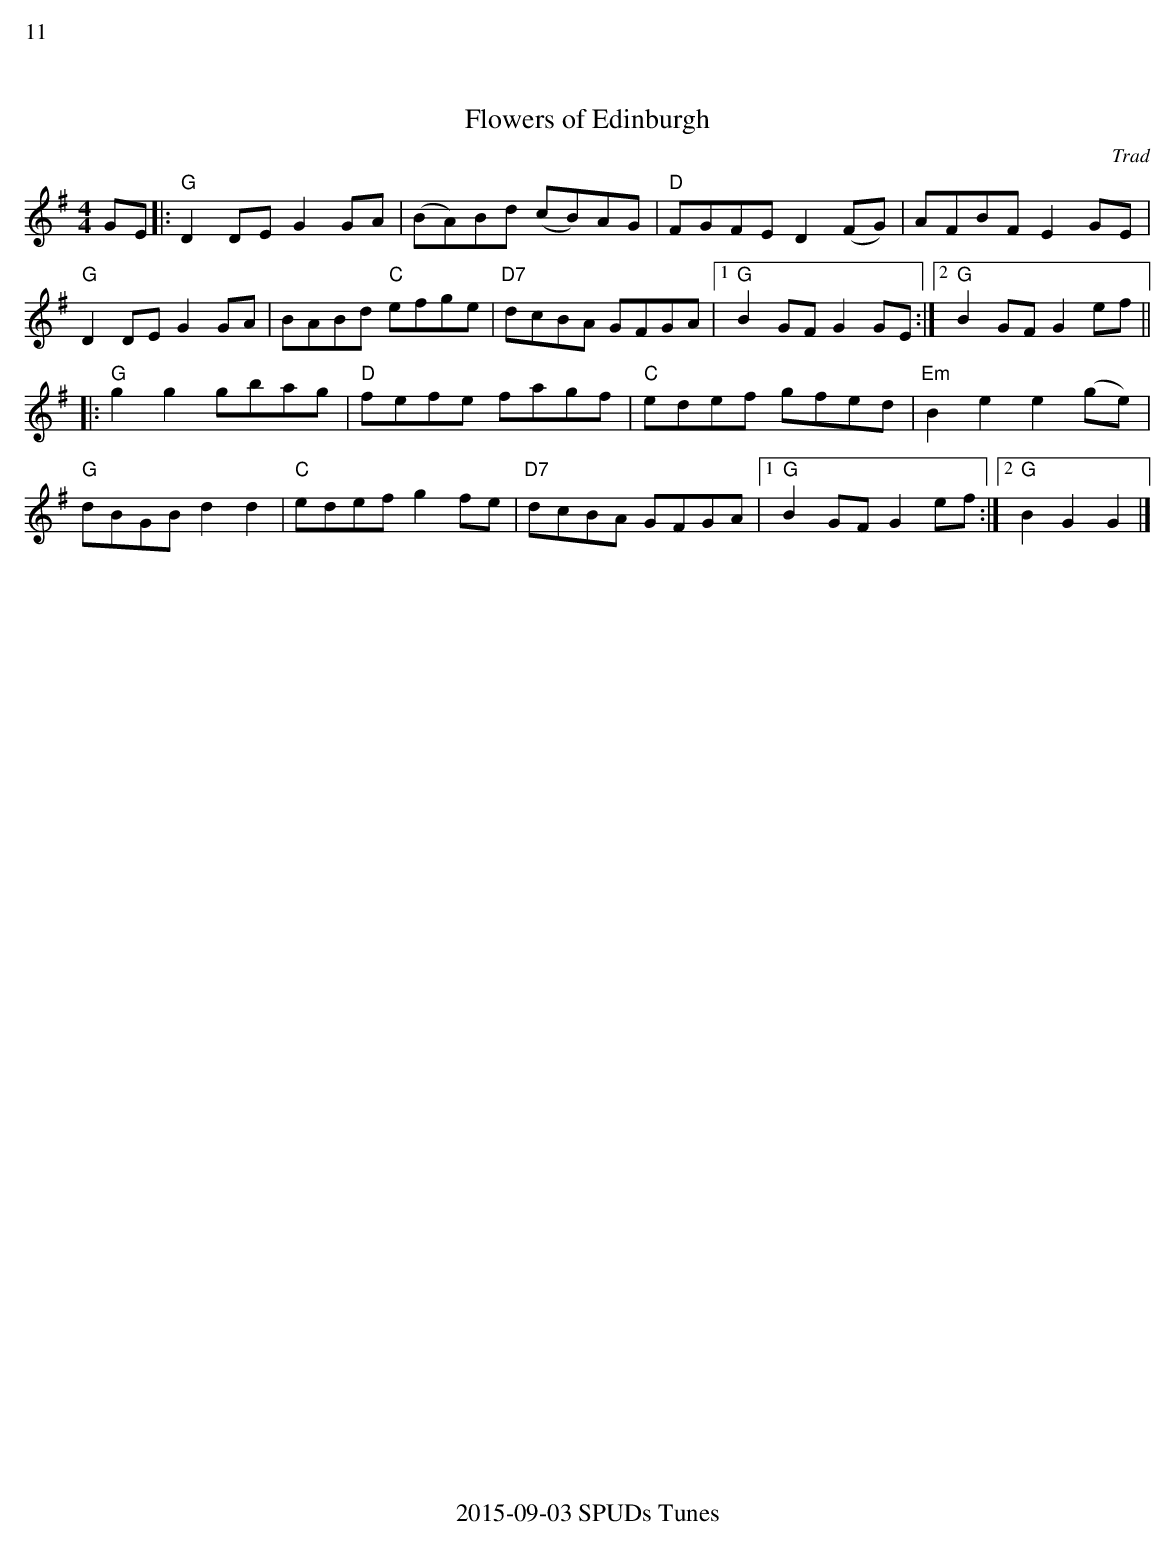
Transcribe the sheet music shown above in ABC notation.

X:1
%%text 11
T: Flowers of Edinburgh
O: Trad
M: 4/4
L: 1/8
K: G
 GE |: "G"D2DE G2GA | (BA)Bd (cB)AG | "D"FGFE D2(FG) | AFBF E2GE |
"G"D2DE G2GA |BABd "C"efge | "D7"dcBA GFGA |1"G"B2GF G2GE :|2"G"B2GF G2ef||
|:"G"g2g2 gbag | "D"fefe fagf | "C"edef gfed | "Em"B2e2 e2(ge) |
"G"dBGB d2d2 | "C"edef g2fe | "D7"dcBA GFGA |1"G"B2GF G2ef:|2"G"B2G2G2|]
